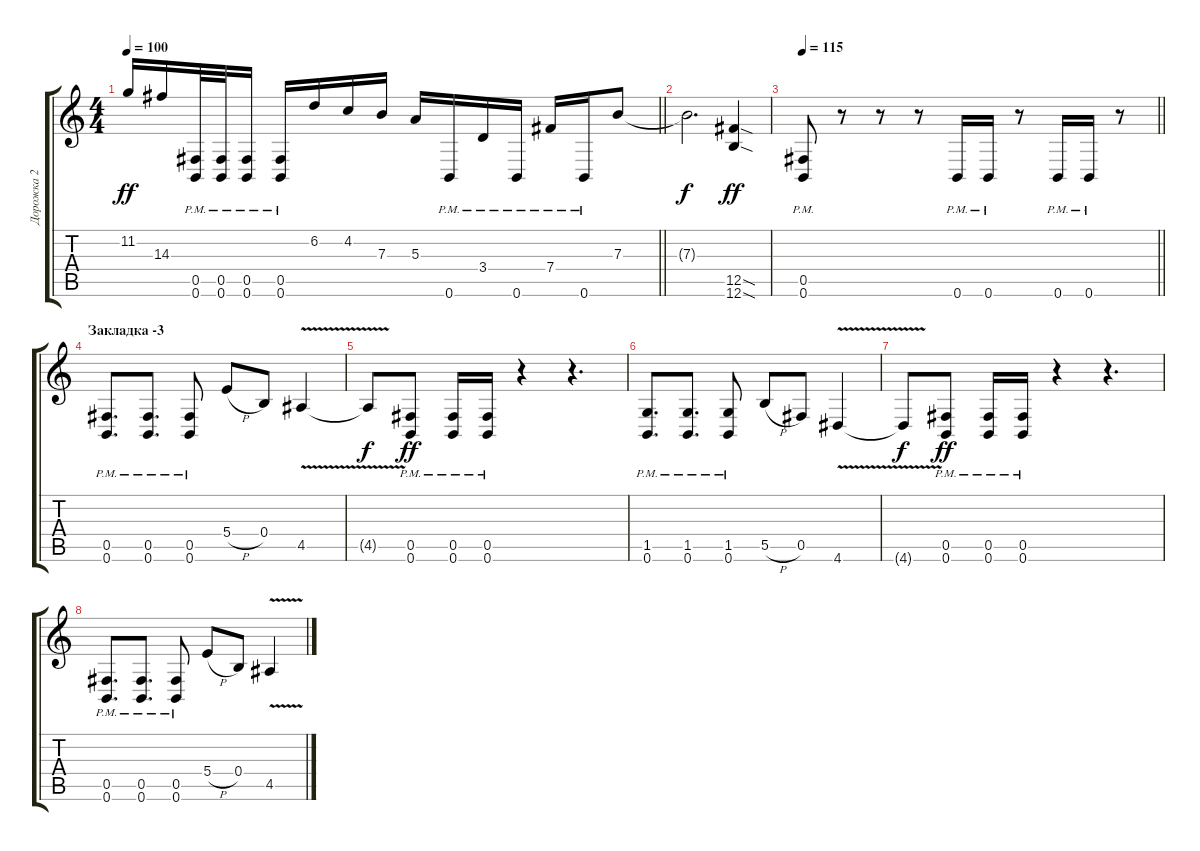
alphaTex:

\track ("Дорожка 2" "Дорожка 2") {instrument distortionguitar}
\staff {score tabs}
\tuning (Db4 Ab3 E3 B2 Gb2 B1) {hide}
\ts (4 4)
\tempo 100
\clef g2
\barLineRight lightlight
\ks c
11.2.16{dy ff} 14.3.16 (0.5{pm} 0.6{pm}).32 (0.5{pm} 0.6{pm}).32 (0.5{pm} 0.6{pm}).16 (0.5{pm} 0.6{pm}).16 6.2.16 4.2.16 7.3.16 5.3.16 0.6{pm}.16 3.4{pm}.16 0.6{pm}.16 7.4{pm}.16 0.6{pm}.16 7.3.8 |
7.3{t}.2{d dy f} (12.5{sod} 12.6{sod}).4{dy ff} |
\tempo 115
\barLineRight lightlight
(0.5{pm} 0.6{pm}).8 r.8 r.8 r.8 0.6{pm}.16 0.6{pm}.16 r.8 0.6{pm}.16 0.6{pm}.16 r.8 |
\section ("" "Закладка -3")
(0.5{pm} 0.6{pm}).8{d} (0.5{pm} 0.6{pm}).8{d} (0.5{pm} 0.6{pm}).8 5.4{h}.8 0.4.8 4.5{v}.4 |
4.5{t}.8{dy f} (0.5{pm} 0.6{pm}).8{dy ff} (0.5{pm} 0.6{pm}).16 (0.5{pm} 0.6{pm}).16 r.4 r.4{d} |
(1.5{pm} 0.6{pm}).8{d} (1.5{pm} 0.6{pm}).8{d} (1.5{pm} 0.6{pm}).8 5.5{h}.8 0.5.8 4.6{v}.4 |
4.6{t}.8{dy f} (0.5{pm} 0.6{pm}).8{dy ff} (0.5{pm} 0.6{pm}).16 (0.5{pm} 0.6{pm}).16 r.4 r.4{d} |
(0.5{pm} 0.6{pm}).8{d} (0.5{pm} 0.6{pm}).8{d} (0.5{pm} 0.6{pm}).8 5.4{h}.8 0.4.8 4.5{v}.4
